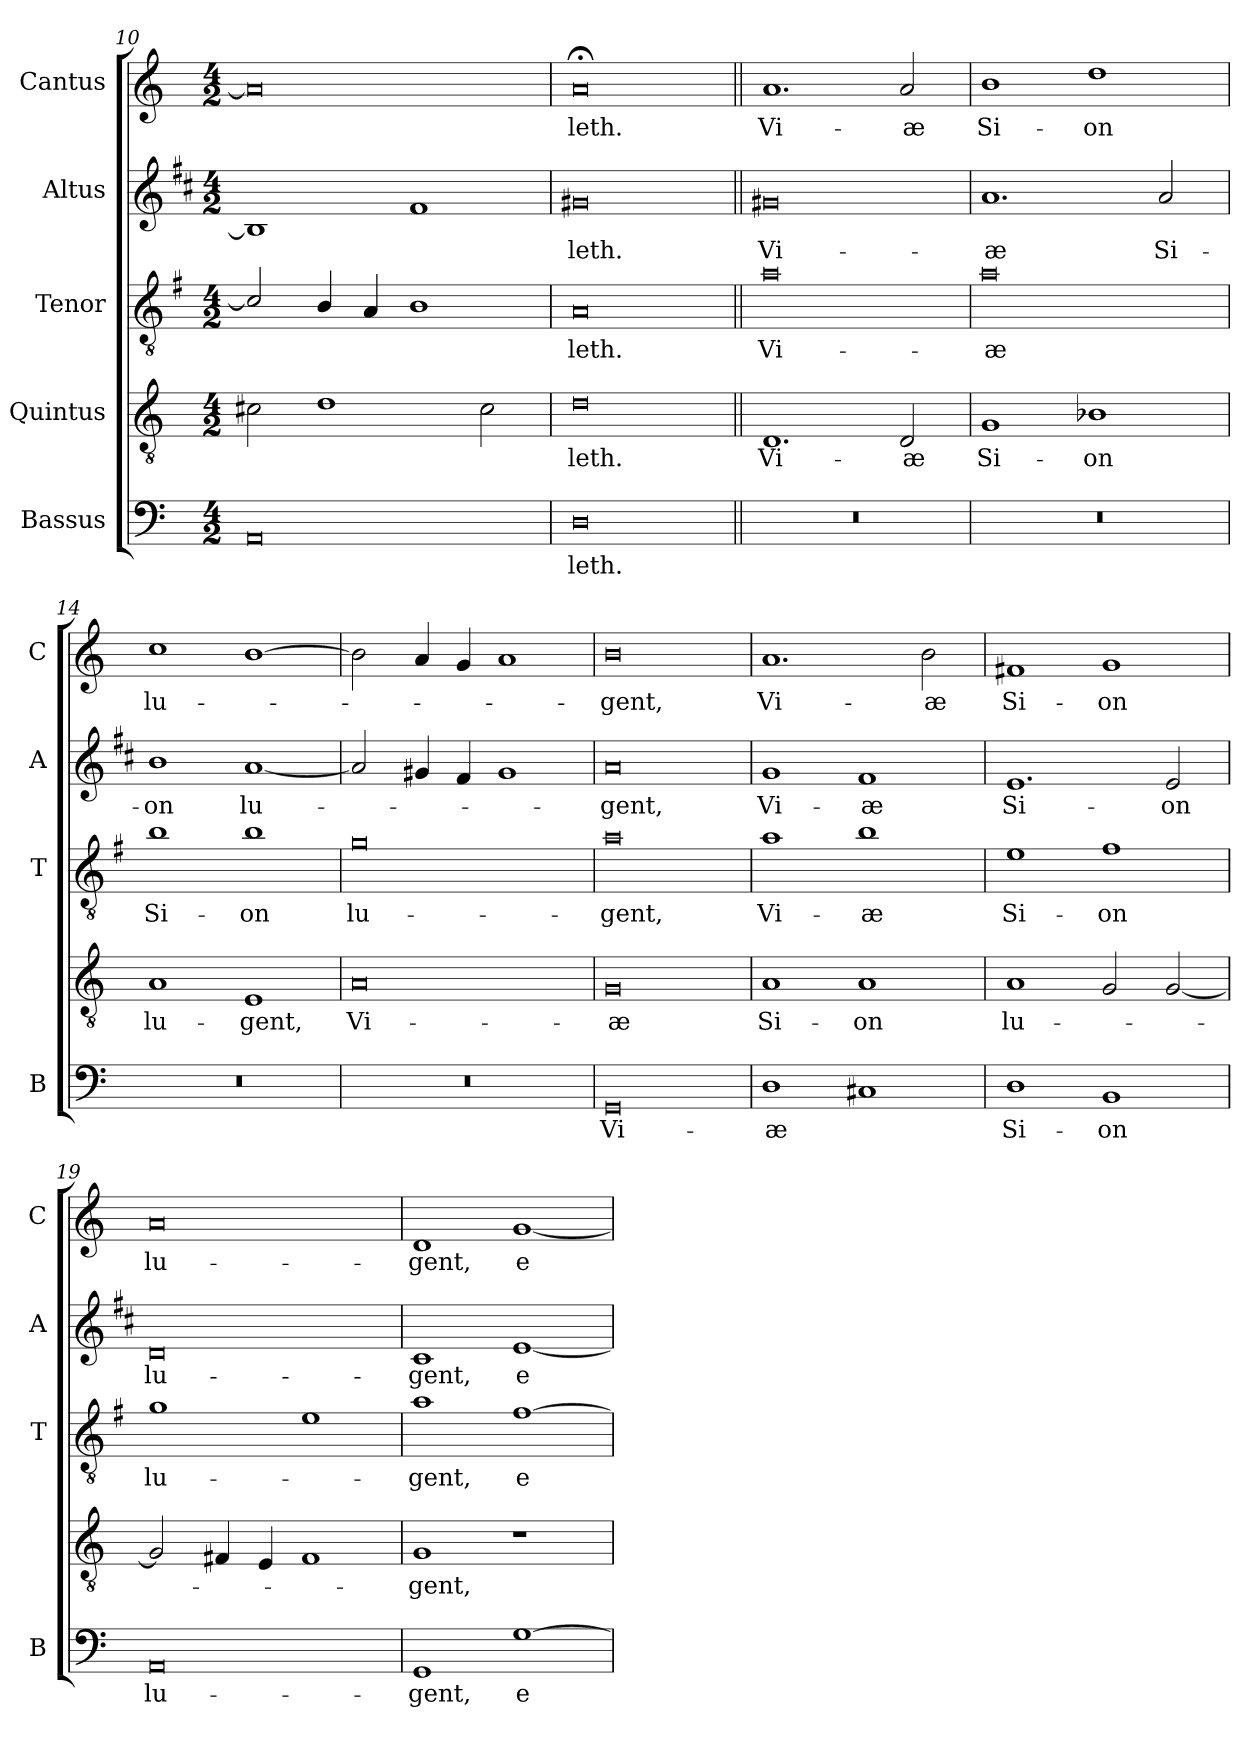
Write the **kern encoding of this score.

**kern	**text	**kern	**text	**kern	**text	**kern	**text	**kern	**text
*part5	*part5	*part4	*part4	*part3	*part3	*part2	*part2	*part1	*part1
*staff5	*staff5	*staff4	*staff4	*staff3	*staff3	*staff2	*staff2	*staff1	*staff1
*I"Bassus	*	*I"Quintus	*	*I"Tenor	*	*I"Altus	*	*I"Cantus	*
*I'B	*	*	*	*I'T	*	*I'A	*	*I'C	*
*clefF4	*	*clefGv2	*	*clefGv2	*	*clefG2	*	*clefG2	*
*	*	*	*	*ITrd4c7	*	*ITrd1c2	*	*	*
*k[]	*	*k[]	*	*k[]	*	*k[]	*	*k[]	*
*C:	*	*C:	*	*C:	*	*C:	*	*C:	*
*M4/2	*	*M4/2	*	*M4/2	*	*M4/2	*	*M4/2	*
=10	=10	=10	=10	=10	=10	=10	=10	=10	=10
0AA	.	2c#X\	.	2F/]	.	1A]	.	0a]	.
.	.	1d	.	4E/	.	.	.	.	.
.	.	.	.	4D/	.	.	.	.	.
.	.	.	.	1E	.	1e	.	.	.
.	.	2c#\	.	.	.	.	.	.	.
=11	=11	=11	=11	=11	=11	=11	=11	=11	=11
!	!LO:LY:b	!	!LO:LY:b	!	!LO:LY:b	!	!LO:LY:b	!	!LO:LY:b
0D	-leth.	0d	-leth.	0D	-leth.	0f#X	-leth.	0a;<	-leth.
=12||	=12||	=12||	=12||	=12||	=12||	=12||	=12||	=12||	=12||
!	!	!	!LO:LY:b	!	!LO:LY:b	!	!LO:LY:b	!	!LO:LY:b
0r	.	1.D	Vi-	0d	Vi-	0f#X	Vi-	1.a	Vi-
!	!	!	!LO:LY:b	!	!	!	!	!	!LO:LY:b
.	.	2D/	-æ	.	.	.	.	2a/	-æ
=13	=13	=13	=13	=13	=13	=13	=13	=13	=13
!	!	!	!LO:LY:b	!	!LO:LY:b	!	!LO:LY:b	!	!LO:LY:b
0r	.	1G	Si-	0d	-æ	1.g	-æ	1b	Si-
!	!	!	!LO:LY:b	!	!	!	!	!	!LO:LY:b
.	.	1B-X	-on	.	.	.	.	1dd	-on
!	!	!	!	!	!	!	!LO:LY:b	!	!
.	.	.	.	.	.	2g/	Si-	.	.
!!LO:PB:g=z
=14	=14	=14	=14	=14	=14	=14	=14	=14	=14
!	!	!	!LO:LY:b	!	!LO:LY:b	!	!LO:LY:b	!	!LO:LY:b
0r	.	1A	lu-	1e	Si-	1a	-on	1cc	lu-
!	!	!	!LO:LY:b	!	!LO:LY:b	!	!LO:LY:b	!	!
.	.	1E	-gent,	1e	-on	[1g	lu-	[1b	.
=15	=15	=15	=15	=15	=15	=15	=15	=15	=15
!	!	!	!LO:LY:b	!	!LO:LY:b	!	!	!	!
0r	.	0A	Vi-	0c	lu-	2g/]	.	2b\]	.
.	.	.	.	.	.	4f#X/	.	4a/	.
.	.	.	.	.	.	4e/	.	4g/	.
.	.	.	.	.	.	1f#	.	1a	.
=16	=16	=16	=16	=16	=16	=16	=16	=16	=16
!	!LO:LY:b	!	!LO:LY:b	!	!LO:LY:b	!	!LO:LY:b	!	!LO:LY:b
0GG	Vi-	0G	-æ	0d	-gent,	0g	-gent,	0b	-gent,
=17	=17	=17	=17	=17	=17	=17	=17	=17	=17
!	!LO:LY:b	!	!LO:LY:b	!	!LO:LY:b	!	!LO:LY:b	!	!LO:LY:b
1D	-æ	1A	Si-	1d	Vi-	1f	Vi-	1.a	Vi-
!	!	!	!LO:LY:b	!	!LO:LY:b	!	!LO:LY:b	!	!
1C#X	.	1A	-on	1e	-æ	1e	-æ	.	.
!	!	!	!	!	!	!	!	!	!LO:LY:b
.	.	.	.	.	.	.	.	2b\	-æ
=18	=18	=18	=18	=18	=18	=18	=18	=18	=18
!	!LO:LY:b	!	!LO:LY:b	!	!LO:LY:b	!	!LO:LY:b	!	!LO:LY:b
1D	Si-	1A	lu-	1A	Si-	1.d	Si-	1f#X	Si-
!	!LO:LY:b	!	!	!	!LO:LY:b	!	!	!	!LO:LY:b
1BB	-on	2G/	.	1B	-on	.	.	1g	-on
!	!	!	!	!	!	!	!LO:LY:b	!	!
.	.	[2G/	.	.	.	2d/	-on	.	.
=19	=19	=19	=19	=19	=19	=19	=19	=19	=19
!	!LO:LY:b	!	!	!	!LO:LY:b	!	!LO:LY:b	!	!LO:LY:b
0AA	lu-	2G/]	.	1c	lu-	0c	lu-	0a	lu-
.	.	4F#X/	.	.	.	.	.	.	.
.	.	4E/	.	.	.	.	.	.	.
.	.	1F#	.	1A	.	.	.	.	.
=20	=20	=20	=20	=20	=20	=20	=20	=20	=20
!	!LO:LY:b	!	!LO:LY:b	!	!LO:LY:b	!	!LO:LY:b	!	!LO:LY:b
1GG	-gent,	1G	-gent,	1d	-gent,	1B	-gent,	1d	-gent,
!	!LO:LY:b	!	!	!	!LO:LY:b	!	!LO:LY:b	!	!LO:LY:b
[1G	e-	1r	.	[1B	e-	[1d	e-	[1g	e-
=	=	=	=	=	=	=	=	=	=
*-	*-	*-	*-	*-	*-	*-	*-	*-	*-
